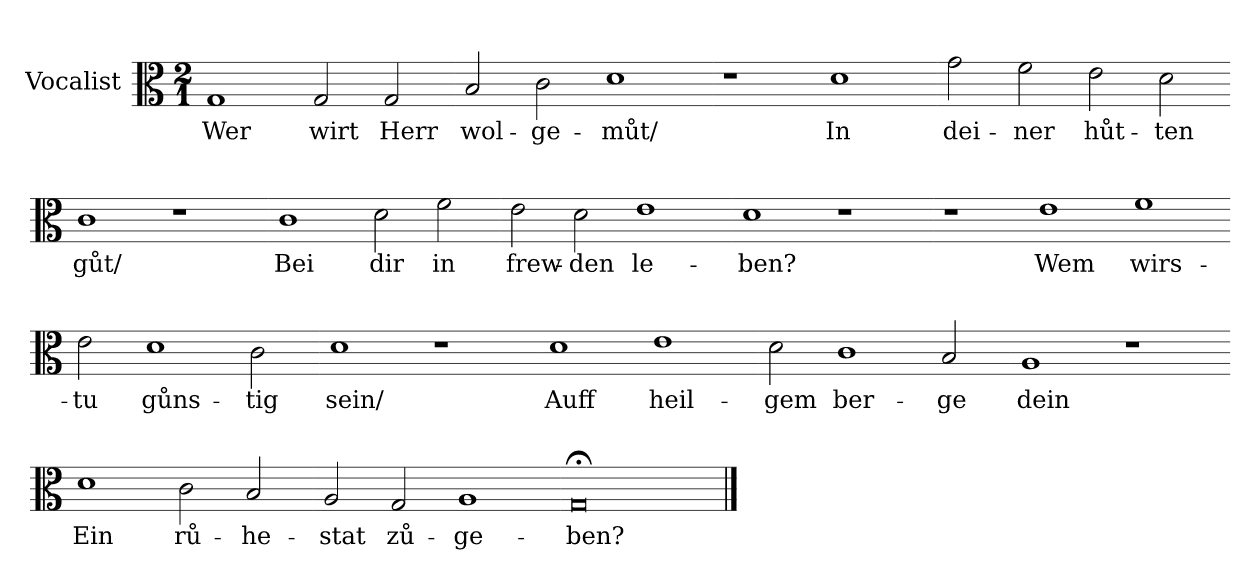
**kern	**text
*part1	*part1
*staff1	*staff1
*I"Vocalist	*
*clefC3	*
*k[]	*
*M2/1	*
*MM180	*
=	=
1G	Wer
2G	wirt
2G	Herr
=-	=-
2B	wol-
2c	-ge-
1d	-můt/
=-	=-
1r	.
1d	In
=-	=-
2g	dei-
2f	-ner
2e	hůt-
2d	-ten
=-	=-
1c	gůt/
1r	.
=-	=-
1c	Bei
2d	dir
2f	in
=-	=-
2e	frew-
2d	-den
1e	le-
=-	=-
1d	-ben?
1r	.
=-	=-
1r	.
1e	Wem
1f	wirs-
=-	=-
2e	-tu
1d	gůns-
2c	-tig
=-	=-
1d	sein/
1r	.
=-	=-
1d	Auff
1e	heil-
=-	=-
2d	-gem
1c	ber-
2B	-ge
=-	=-
1A	dein
1r	.
=-	=-
1d	Ein
2c	rů-
2B	-he-
=-	=-
2A	-stat
2G	zů-
1A	-ge-
=-	=-
0G;<	-ben?
==	==
*-	*-
